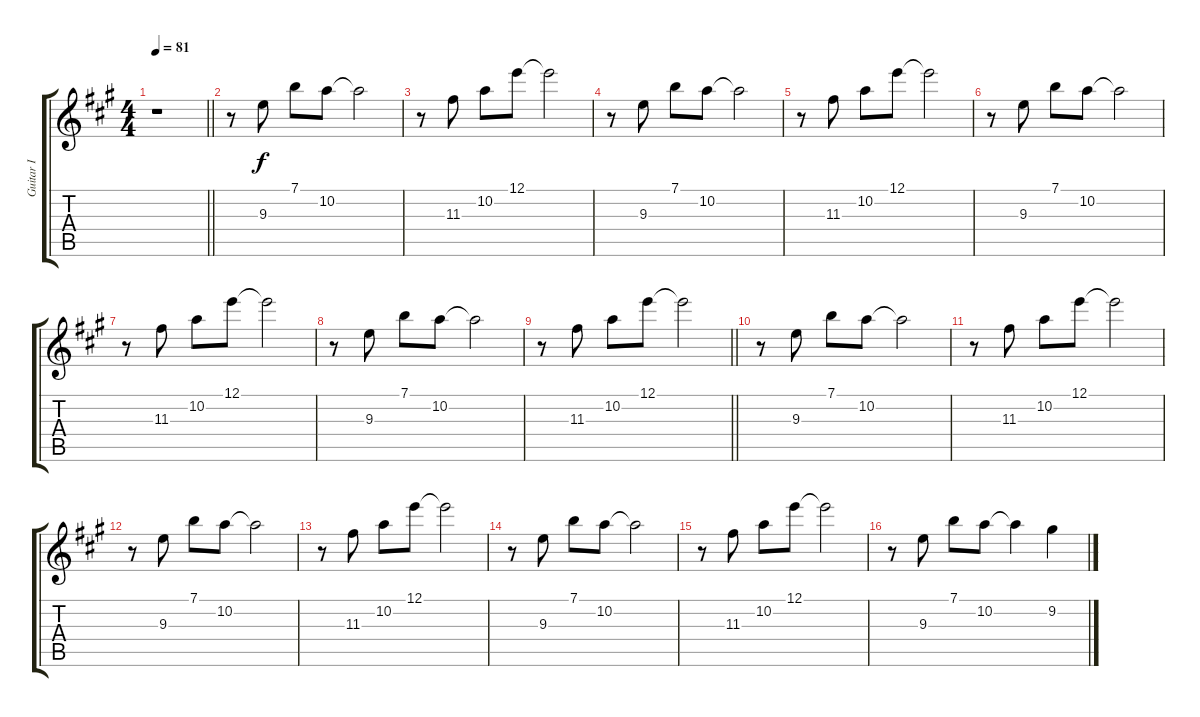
\track ("Guitar I" "Guitar I") {instrument overdrivenguitar}
\staff {score tabs}
\tuning (E4 B3 G3 D3 A2 E2) {hide}
\ts (4 4)
\tempo 81
\clef g2
\barLineRight lightlight
\ks a
r.1{dy f instrument overdrivenguitar} |
r.8{instrument electricguitarclean} 9.3.8 7.1.8 10.2.8 10.2{t}.2 |
r.8 11.3.8 10.2.8 12.1.8 12.1{t}.2 |
r.8 9.3.8 7.1.8 10.2.8 10.2{t}.2 |
r.8 11.3.8 10.2.8 12.1.8 12.1{t}.2 |
r.8 9.3.8 7.1.8 10.2.8 10.2{t}.2 |
r.8 11.3.8 10.2.8 12.1.8 12.1{t}.2 |
r.8 9.3.8 7.1.8 10.2.8 10.2{t}.2 |
\barLineRight lightlight
r.8 11.3.8 10.2.8 12.1.8 12.1{t}.2 |
r.8 9.3.8 7.1.8 10.2.8 10.2{t}.2 |
r.8 11.3.8 10.2.8 12.1.8 12.1{t}.2 |
r.8 9.3.8 7.1.8 10.2.8 10.2{t}.2 |
r.8 11.3.8 10.2.8 12.1.8 12.1{t}.2 |
r.8 9.3.8 7.1.8 10.2.8 10.2{t}.2 |
r.8 11.3.8 10.2.8 12.1.8 12.1{t}.2 |
r.8 9.3.8 7.1.8 10.2.8 10.2{t}.4 9.2.4
